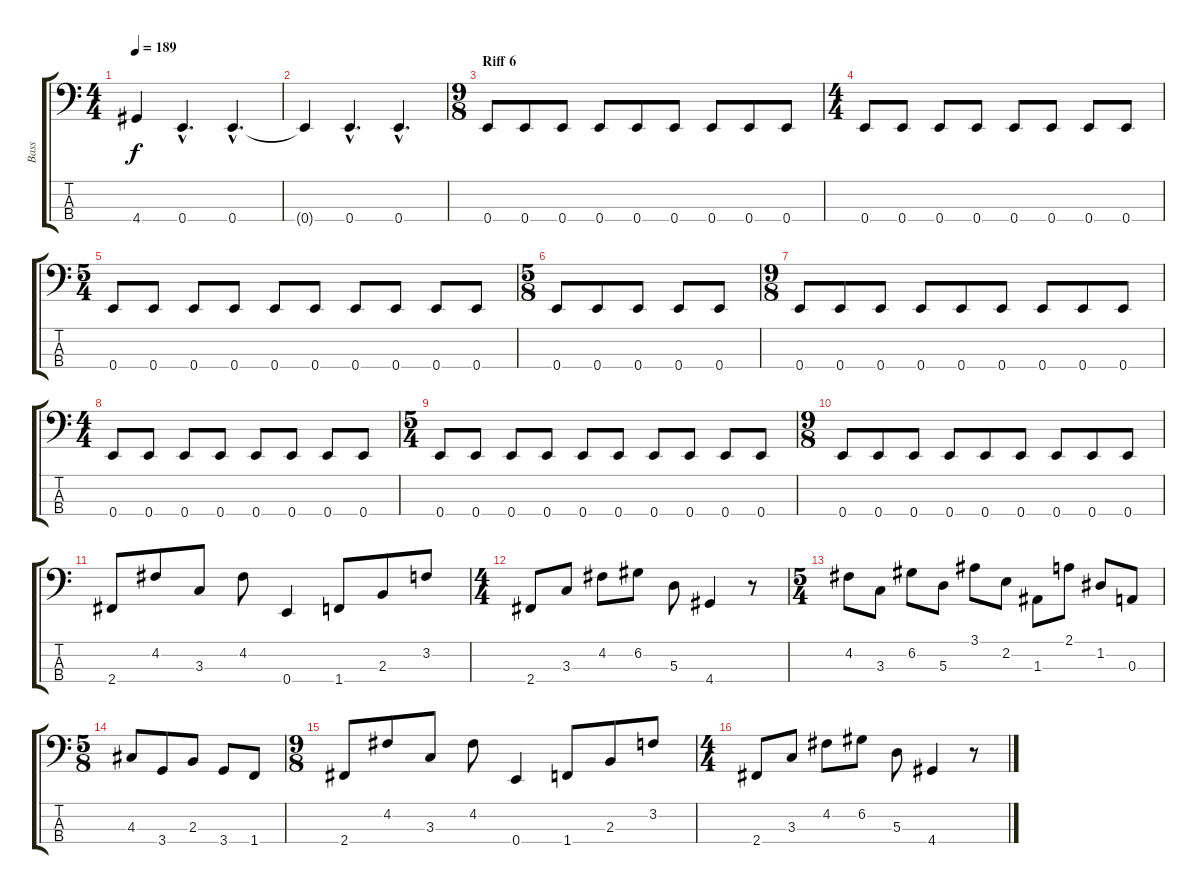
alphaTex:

\track ("Bass" "Bass") {instrument electricbassfinger}
\staff {score tabs}
\tuning (G2 D2 A1 E1) {hide}
\ts (4 4)
\tempo 189
\clef f4
\ks c
4.4{t}.4{dy f} 0.4{hac}.4{d} 0.4{hac}.4{d} |
0.4{t}.4 0.4{hac}.4{d} 0.4{hac}.4{d} |
\ts (9 8)
\section ("" "Riff 6")
0.4.8 0.4.8 0.4.8 0.4.8 0.4.8 0.4.8 0.4.8 0.4.8 0.4.8 |
\ts (4 4)
0.4.8 0.4.8 0.4.8 0.4.8 0.4.8 0.4.8 0.4.8 0.4.8 |
\ts (5 4)
0.4.8 0.4.8 0.4.8 0.4.8 0.4.8 0.4.8 0.4.8 0.4.8 0.4.8 0.4.8 |
\ts (5 8)
0.4.8 0.4.8 0.4.8 0.4.8 0.4.8 |
\ts (9 8)
0.4.8 0.4.8 0.4.8 0.4.8 0.4.8 0.4.8 0.4.8 0.4.8 0.4.8 |
\ts (4 4)
0.4.8 0.4.8 0.4.8 0.4.8 0.4.8 0.4.8 0.4.8 0.4.8 |
\ts (5 4)
0.4.8 0.4.8 0.4.8 0.4.8 0.4.8 0.4.8 0.4.8 0.4.8 0.4.8 0.4.8 |
\ts (9 8)
0.4.8 0.4.8 0.4.8 0.4.8 0.4.8 0.4.8 0.4.8 0.4.8 0.4.8 |
2.4.8 4.2.8 3.3.8 4.2.8 0.4.4 1.4.8 2.3.8 3.2.8 |
\ts (4 4)
2.4.8 3.3.8 4.2.8 6.2.8 5.3.8 4.4.4 r.8 |
\ts (5 4)
4.2.8 3.3.8 6.2.8 5.3.8 3.1.8 2.2.8 1.3.8 2.1.8 1.2.8 0.3.8 |
\ts (5 8)
4.3.8 3.4.8 2.3.8 3.4.8 1.4.8 |
\ts (9 8)
2.4.8 4.2.8 3.3.8 4.2.8 0.4.4 1.4.8 2.3.8 3.2.8 |
\ts (4 4)
2.4.8 3.3.8 4.2.8 6.2.8 5.3.8 4.4.4 r.8
